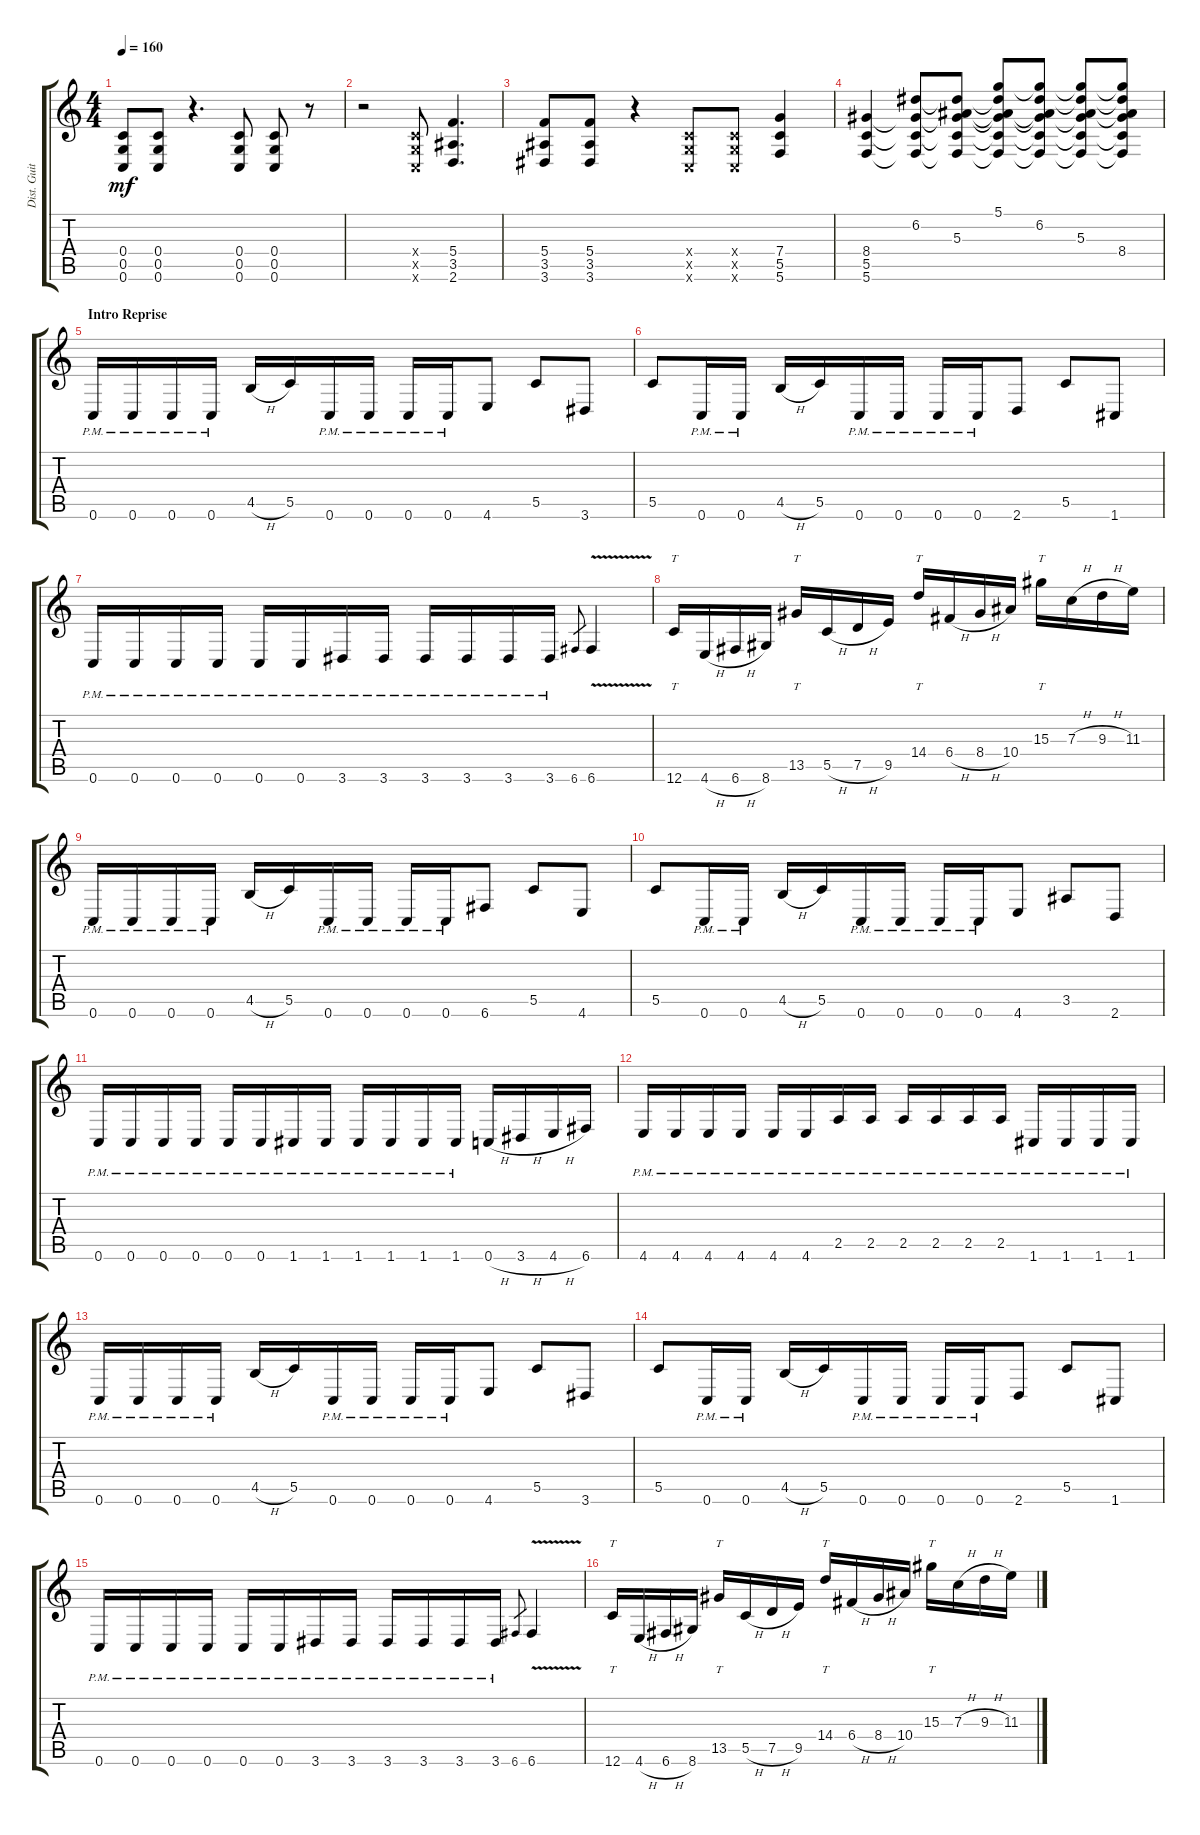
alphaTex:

\track ("Dist. Guitar 1" "Dist. Guit") {instrument distortionguitar}
\staff {score tabs}
\tuning (D4 A3 F3 C3 G2 C2) {hide}
\ts (4 4)
\tempo 160
\clef g2
\ks c
(0.4 0.5 0.6).8{dy mf} (0.4 0.5 0.6).8 r.4{d} (0.4 0.5 0.6).8 (0.4 0.5 0.6).8 r.8 |
r.2 (0.4{x} 0.5{x} 0.6{x}).8 (5.4 3.5 2.6).4{d} |
(5.4 3.5 3.6).8 (5.4 3.5 3.6).8 r.4 (0.4{x} 0.5{x} 0.6{x}).8 (0.4{x} 0.5{x} 0.6{x}).8 (7.4 5.5 5.6).4 |
(8.4 5.5 5.6).4 (6.2 8.4{t} 5.5{t} 5.6{t}).8 (6.2{t} 5.3 8.4{t} 5.5{t} 5.6{t}).8 (5.1 6.2{t} 5.3{t} 8.4{t} 5.5{t} 5.6{t}).8 (5.1{t} 6.2 5.3{t} 8.4{t} 5.5{t} 5.6{t}).8 (5.1{t} 6.2{t} 5.3 8.4{t} 5.5{t} 5.6{t}).8 (5.1{t} 6.2{t} 5.3{t} 8.4 5.5{t} 5.6{t}).8 |
\section ("" "Intro Reprise")
0.6{pm}.16 0.6{pm}.16 0.6{pm}.16 0.6{pm}.16 4.5{h}.16 5.5.16 0.6{pm}.16 0.6{pm}.16 0.6{pm}.16 0.6{pm}.16 4.6.8 5.5.8 3.6.8 |
5.5.8 0.6{pm}.16 0.6{pm}.16 4.5{h}.16 5.5.16 0.6{pm}.16 0.6{pm}.16 0.6{pm}.16 0.6{pm}.16 2.6.8 5.5.8 1.6.8 |
0.6{pm}.16 0.6{pm}.16 0.6{pm}.16 0.6{pm}.16 0.6{pm}.16 0.6{pm}.16 3.6{pm}.16 3.6{pm}.16 3.6{pm}.16 3.6{pm}.16 3.6{pm}.16 3.6{pm}.16 6.6.8{gr} 6.6{v}.4 |
12.6.16{tt} 4.6{h}.16 6.6{h}.16 8.6.16 13.5.16{tt} 5.5{h}.16 7.5{h}.16 9.5.16 14.4.16{tt} 6.4{h}.16 8.4{h}.16 10.4.16 15.3.16{tt} 7.3{h}.16 9.3{h}.16 11.3.16 |
0.6{pm}.16 0.6{pm}.16 0.6{pm}.16 0.6{pm}.16 4.5{h}.16 5.5.16 0.6{pm}.16 0.6{pm}.16 0.6{pm}.16 0.6{pm}.16 6.6.8 5.5.8 4.6.8 |
5.5.8 0.6{pm}.16 0.6{pm}.16 4.5{h}.16 5.5.16 0.6{pm}.16 0.6{pm}.16 0.6{pm}.16 0.6{pm}.16 4.6.8 3.5.8 2.6.8 |
0.6{pm}.16 0.6{pm}.16 0.6{pm}.16 0.6{pm}.16 0.6{pm}.16 0.6{pm}.16 1.6{pm}.16 1.6{pm}.16 1.6{pm}.16 1.6{pm}.16 1.6{pm}.16 1.6{pm}.16 0.6{h}.16 3.6{h}.16 4.6{h}.16 6.6.16 |
4.6{pm}.16 4.6{pm}.16 4.6{pm}.16 4.6{pm}.16 4.6{pm}.16 4.6{pm}.16 2.5{pm}.16 2.5{pm}.16 2.5{pm}.16 2.5{pm}.16 2.5{pm}.16 2.5{pm}.16 1.6{pm}.16 1.6{pm}.16 1.6{pm}.16 1.6{pm}.16 |
0.6{pm}.16 0.6{pm}.16 0.6{pm}.16 0.6{pm}.16 4.5{h}.16 5.5.16 0.6{pm}.16 0.6{pm}.16 0.6{pm}.16 0.6{pm}.16 4.6.8 5.5.8 3.6.8 |
5.5.8 0.6{pm}.16 0.6{pm}.16 4.5{h}.16 5.5.16 0.6{pm}.16 0.6{pm}.16 0.6{pm}.16 0.6{pm}.16 2.6.8 5.5.8 1.6.8 |
0.6{pm}.16 0.6{pm}.16 0.6{pm}.16 0.6{pm}.16 0.6{pm}.16 0.6{pm}.16 3.6{pm}.16 3.6{pm}.16 3.6{pm}.16 3.6{pm}.16 3.6{pm}.16 3.6{pm}.16 6.6.8{gr} 6.6{v}.4 |
12.6.16{tt} 4.6{h}.16 6.6{h}.16 8.6.16 13.5.16{tt} 5.5{h}.16 7.5{h}.16 9.5.16 14.4.16{tt} 6.4{h}.16 8.4{h}.16 10.4.16 15.3.16{tt} 7.3{h}.16 9.3{h}.16 11.3.16
